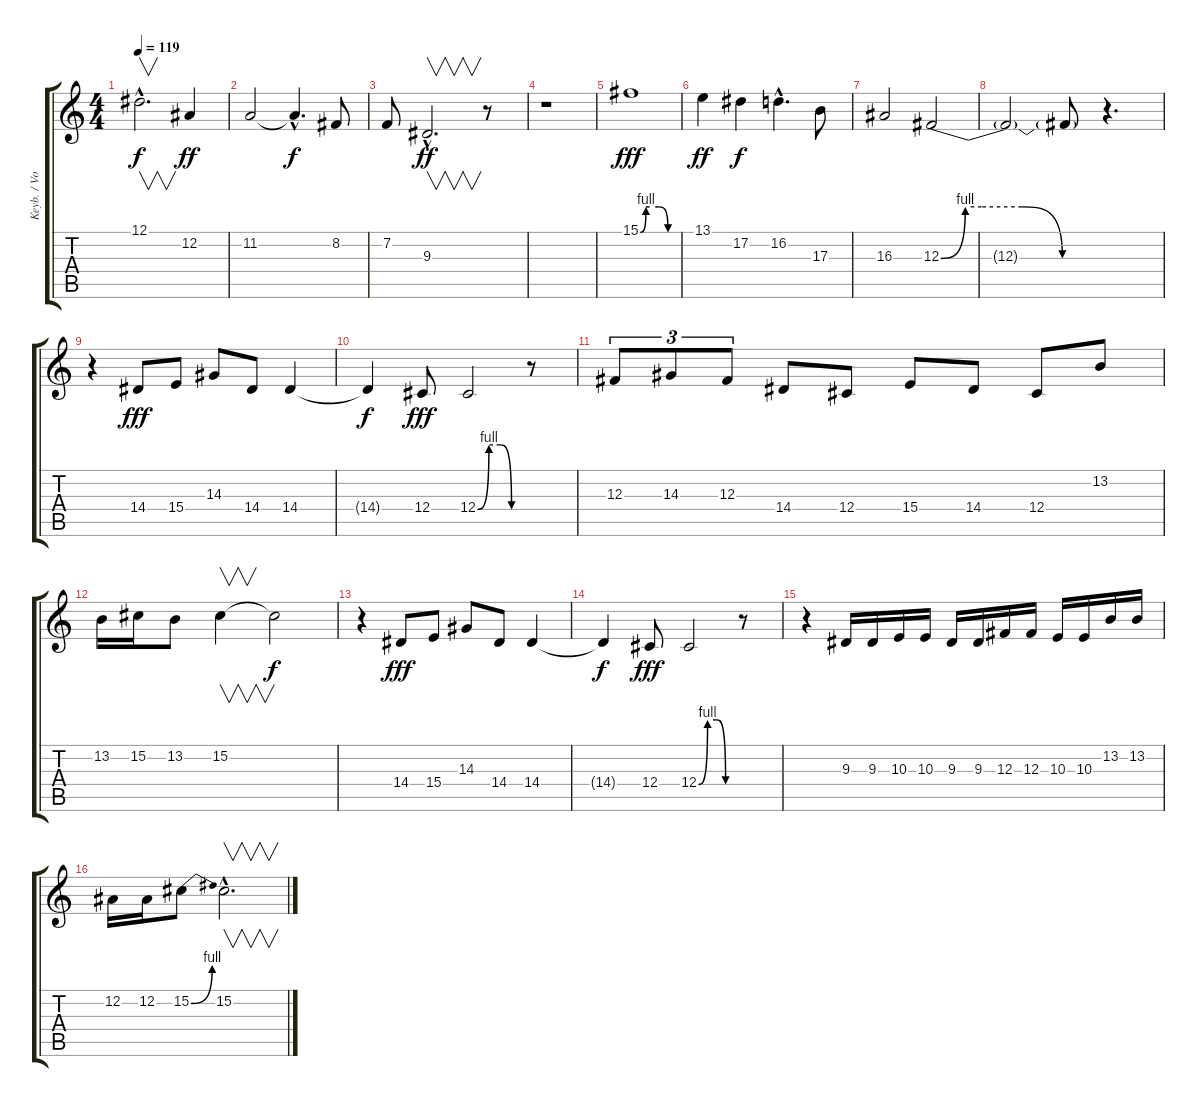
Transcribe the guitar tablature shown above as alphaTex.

\track ("Keyb. / Voice" "Keyb. / Vo") {instrument lead2sawtooth}
\staff {score tabs}
\tuning (Eb4 Bb3 Gb3 Db3 Ab2 Eb2) {hide}
\ts (4 4)
\tempo 119
\clef g2
\ks c
12.1{hac}.2{v d dy f} 12.2.4{dy ff} |
11.2.2 11.2{hac t}.4{d dy f} 8.2.8 |
7.2.8 9.3{hac}.2{v d dy ff} r.8 |
r.1 |
15.1{be (custom 0 0 9 4 15 4 30 4 45 0 60 0)}.1{dy fff} |
13.1.4{dy ff} 17.2.4{dy f} 16.2{hac}.4{d} 17.3.8 |
16.3.2 12.3{be (custom 0 0 9 4 15 4 30 4 45 0 60 0)}.2 |
12.3{t}.2 12.3{t}.8 r.4{d} |
r.4 14.4.8{dy fff} 15.4.8 14.3.8 14.4.8 14.4.4 |
14.4{t}.4{dy f} 12.4.8{dy fff} 12.4{be (custom 0 0 15 4 30 4 45 0 60 0)}.2 r.8 |
12.3.8{tu (3 2)} 14.3.8{tu (3 2)} 12.3.8{tu (3 2)} 14.4.8 12.4.8 15.4.8 14.4.8 12.4.8 13.2.8 |
13.2.16 15.2.16 13.2.8 15.2.4{v} 15.2{t}.2{dy f} |
r.4 14.4.8{dy fff} 15.4.8 14.3.8 14.4.8 14.4.4 |
14.4{t}.4{dy f} 12.4.8{dy fff} 12.4{be (custom 0 0 15 4 30 4 45 0 60 0)}.2 r.8 |
r.4 9.3.16 9.3.16 10.3.16 10.3.16 9.3.16 9.3.16 12.3.16 12.3.16 10.3.16 10.3.16 13.2.16 13.2.16 |
12.2.16 12.2.16 15.2{be (bend 0 0 60 4)}.8 15.2{hac}.2{v d}
